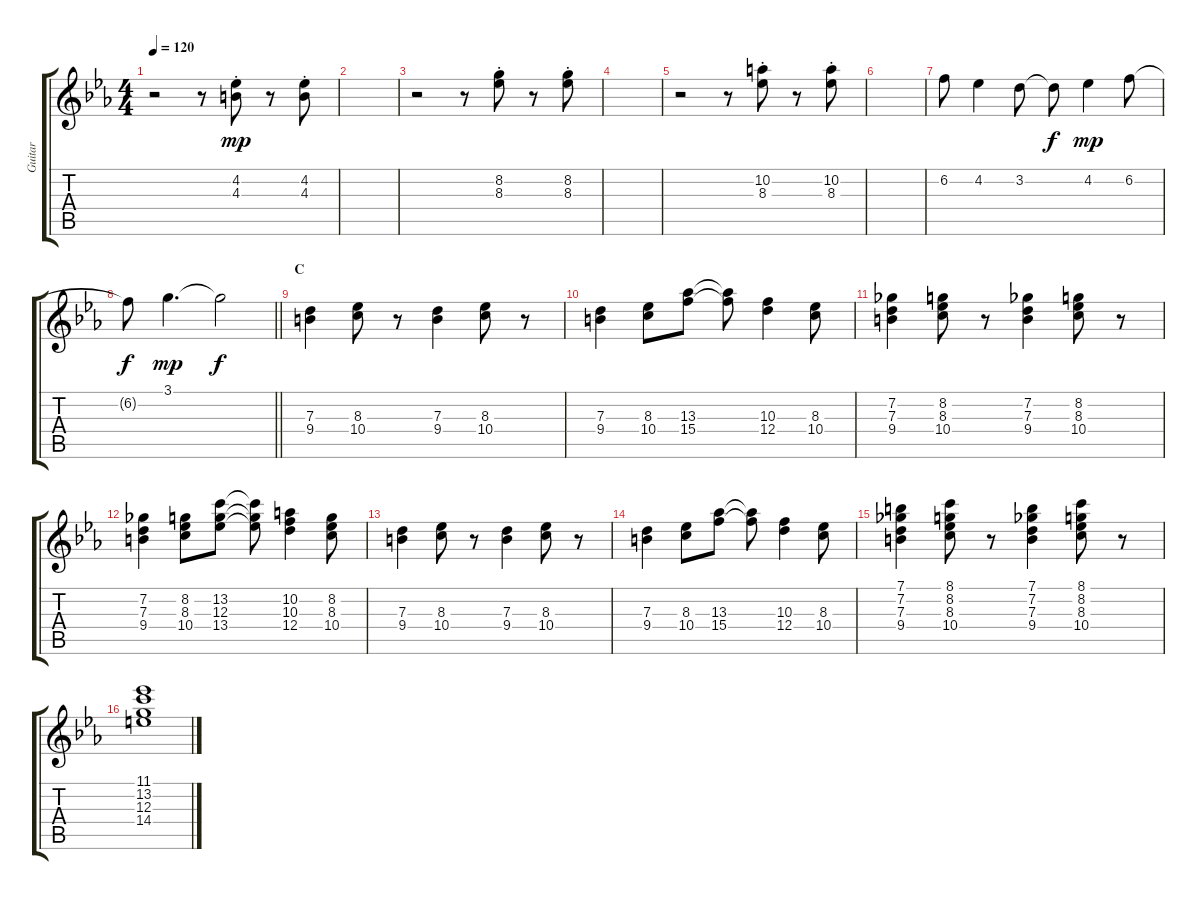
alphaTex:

\track ("Guitar" "Guitar") {instrument electricguitarjazz}
\staff {score tabs}
\tuning (E4 B3 G3 D3 A2 E2) {hide}
\ts (4 4)
\tempo 120
\clef g2
\ks eb
r.2{dy mp} r.8 (4.2{st} 4.3{st}).8 r.8 (4.2{st} 4.3{st}).8 |
|
r.2 r.8 (8.2{st} 8.3{st}).8 r.8 (8.2{st} 8.3{st}).8 |
|
r.2 r.8 (10.2{st} 8.3{st}).8 r.8 (10.2{st} 8.3{st}).8 |
|
6.2.8 4.2.4 3.2.8 3.2{t}.8{dy f} 4.2.4{dy mp} 6.2.8 |
\barLineRight lightlight
6.2{t}.8{dy f} 3.1.4{d dy mp} 3.1{t}.2{dy f} |
\section ("" "C")
(7.3 9.4).4 (8.3 10.4).8 r.8 (7.3 9.4).4 (8.3 10.4).8 r.8 |
(7.3 9.4).4 (8.3 10.4).8 (13.3 15.4).8 (13.3{t} 15.4{t}).8 (10.3 12.4).4 (8.3 10.4).8 |
(7.2 7.3 9.4).4 (8.2 8.3 10.4).8 r.8 (7.2 7.3 9.4).4 (8.2 8.3 10.4).8 r.8 |
(7.2 7.3 9.4).4 (8.2 8.3 10.4).8 (13.2 12.3 13.4).8 (13.2{t} 12.3{t} 13.4{t}).8 (10.2 10.3 12.4).4 (8.2 8.3 10.4).8 |
(7.3 9.4).4 (8.3 10.4).8 r.8 (7.3 9.4).4 (8.3 10.4).8 r.8 |
(7.3 9.4).4 (8.3 10.4).8 (13.3 15.4).8 (13.3{t} 15.4{t}).8 (10.3 12.4).4 (8.3 10.4).8 |
(7.1 7.2 7.3 9.4).4 (8.1 8.2 8.3 10.4).8 r.8 (7.1 7.2 7.3 9.4).4 (8.1 8.2 8.3 10.4).8 r.8 |
(11.1 13.2 12.3 14.4).1
